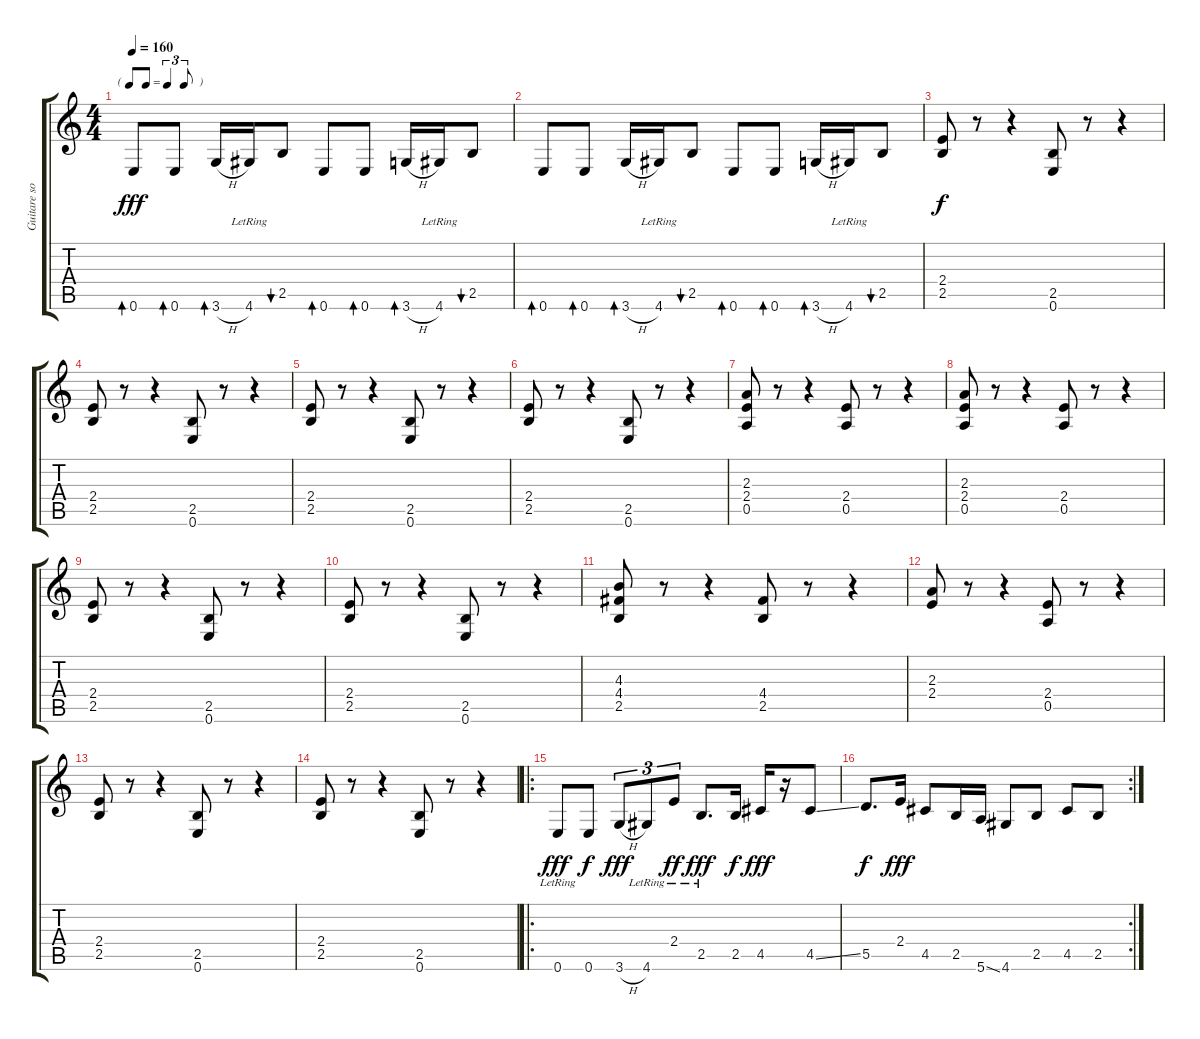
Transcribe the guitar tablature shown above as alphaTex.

\track ("Guitare solo" "Guitare so") {instrument electricguitarclean}
\staff {score tabs}
\tuning (E4 B3 G3 D3 A2 E2) {hide}
\ts (4 4)
\tf triplet8th
\tempo 160
\clef g2
\ks c
0.6.8{bd 120 dy fff} 0.6.8{bd 120} 3.6{h}.16{bd 30} 4.6{lr}.16 2.5.8{bu 30} 0.6.8{bd 120} 0.6.8{bd 120} 3.6{h}.16{bd 30} 4.6{lr}.16 2.5.8{bu 30} |
0.6.8{bd 120} 0.6.8{bd 120} 3.6{h}.16{bd 30} 4.6{lr}.16 2.5.8{bu 30} 0.6.8{bd 120} 0.6.8{bd 120} 3.6{h}.16{bd 30} 4.6{lr}.16 2.5.8{bu 30} |
(2.4 2.5).8{dy f} r.8 r.4 (2.5 0.6).8 r.8 r.4 |
(2.4 2.5).8 r.8 r.4 (2.5 0.6).8 r.8 r.4 |
(2.4 2.5).8 r.8 r.4 (2.5 0.6).8 r.8 r.4 |
(2.4 2.5).8 r.8 r.4 (2.5 0.6).8 r.8 r.4 |
(2.3 2.4 0.5).8 r.8 r.4 (2.4 0.5).8 r.8 r.4 |
(2.3 2.4 0.5).8 r.8 r.4 (2.4 0.5).8 r.8 r.4 |
(2.4 2.5).8 r.8 r.4 (2.5 0.6).8 r.8 r.4 |
(2.4 2.5).8 r.8 r.4 (2.5 0.6).8 r.8 r.4 |
(4.3 4.4 2.5).8 r.8 r.4 (4.4 2.5).8 r.8 r.4 |
(2.3 2.4).8 r.8 r.4 (2.4 0.5).8 r.8 r.4 |
(2.4 2.5).8 r.8 r.4 (2.5 0.6).8 r.8 r.4 |
(2.4 2.5).8 r.8 r.4 (2.5 0.6).8 r.8 r.4 |
\ro
0.6{lr}.8{dy fff instrument electricguitarclean} 0.6.8{dy f} 3.6{h}.8{tu (3 2) dy fff} 4.6{lr}.8{tu (3 2)} 2.4{lr}.8{tu (3 2) dy ff} 2.5{lr}.8{d dy fff} 2.5.16{dy f} 4.5.16{dy fff} r.16 4.5{ss}.8 |
\rc 2
5.5.8{d dy f} 2.4.16{dy fff} 4.5.8 2.5.16 5.6{ss}.16 4.6.8 2.5.8 4.5.8 2.5.8
